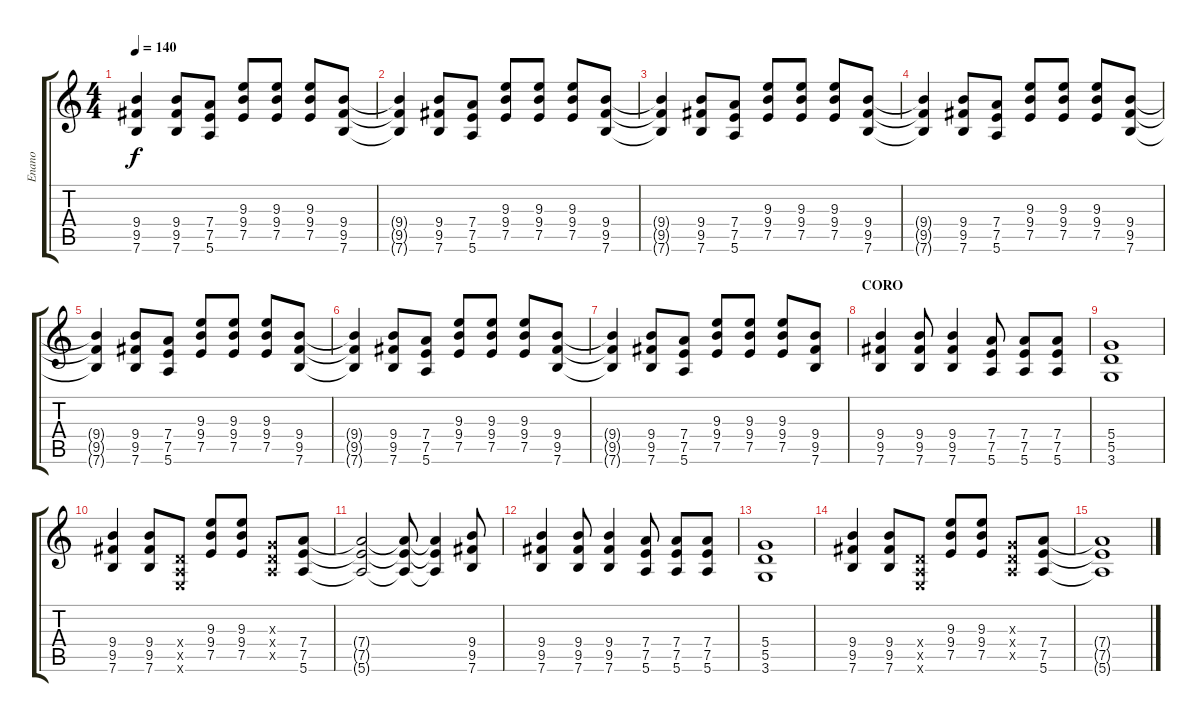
\track ("Enano" "Enano") {instrument distortionguitar}
\staff {score tabs}
\tuning (E4 B3 G3 D3 A2 E2) {hide}
\ts (4 4)
\tempo 140
\clef g2
\ks c
(9.4{t} 9.5{t} 7.6{t}).4{dy f} (9.4 9.5 7.6).8 (7.4 7.5 5.6).8 (9.3 9.4 7.5).8 (9.3 9.4 7.5).8 (9.3 9.4 7.5).8 (9.4 9.5 7.6).8 |
(9.4{t} 9.5{t} 7.6{t}).4 (9.4 9.5 7.6).8 (7.4 7.5 5.6).8 (9.3 9.4 7.5).8 (9.3 9.4 7.5).8 (9.3 9.4 7.5).8 (9.4 9.5 7.6).8 |
(9.4{t} 9.5{t} 7.6{t}).4 (9.4 9.5 7.6).8 (7.4 7.5 5.6).8 (9.3 9.4 7.5).8 (9.3 9.4 7.5).8 (9.3 9.4 7.5).8 (9.4 9.5 7.6).8 |
(9.4{t} 9.5{t} 7.6{t}).4 (9.4 9.5 7.6).8 (7.4 7.5 5.6).8 (9.3 9.4 7.5).8 (9.3 9.4 7.5).8 (9.3 9.4 7.5).8 (9.4 9.5 7.6).8 |
(9.4{t} 9.5{t} 7.6{t}).4 (9.4 9.5 7.6).8 (7.4 7.5 5.6).8 (9.3 9.4 7.5).8 (9.3 9.4 7.5).8 (9.3 9.4 7.5).8 (9.4 9.5 7.6).8 |
(9.4{t} 9.5{t} 7.6{t}).4 (9.4 9.5 7.6).8 (7.4 7.5 5.6).8 (9.3 9.4 7.5).8 (9.3 9.4 7.5).8 (9.3 9.4 7.5).8 (9.4 9.5 7.6).8 |
(9.4{t} 9.5{t} 7.6{t}).4 (9.4 9.5 7.6).8 (7.4 7.5 5.6).8 (9.3 9.4 7.5).8 (9.3 9.4 7.5).8 (9.3 9.4 7.5).8 (9.4 9.5 7.6).8 |
\section ("" "CORO")
(9.4 9.5 7.6).4 (9.4 9.5 7.6).8 (9.4 9.5 7.6).4 (7.4 7.5 5.6).8 (7.4 7.5 5.6).8 (7.4 7.5 5.6).8 |
(5.4 5.5 3.6).1 |
(9.4 9.5 7.6).4 (9.4 9.5 7.6).8 (0.4{x} 0.5{x} 0.6{x}).8 (9.3 9.4 7.5).8 (9.3 9.4 7.5).8 (0.3{x} 0.4{x} 0.5{x}).8 (7.4 7.5 5.6).8 |
(7.4{t} 7.5{t} 5.6{t}).2 (7.4{t} 7.5{t} 5.6{t}).8 (7.4{t} 7.5{t} 5.6{t}).4 (9.4 9.5 7.6).8 |
(9.4 9.5 7.6).4 (9.4 9.5 7.6).8 (9.4 9.5 7.6).4 (7.4 7.5 5.6).8 (7.4 7.5 5.6).8 (7.4 7.5 5.6).8 |
(5.4 5.5 3.6).1 |
(9.4 9.5 7.6).4 (9.4 9.5 7.6).8 (0.4{x} 0.5{x} 0.6{x}).8 (9.3 9.4 7.5).8 (9.3 9.4 7.5).8 (0.3{x} 0.4{x} 0.5{x}).8 (7.4 7.5 5.6).8 |
(7.4{t} 7.5{t} 5.6{t}).1
